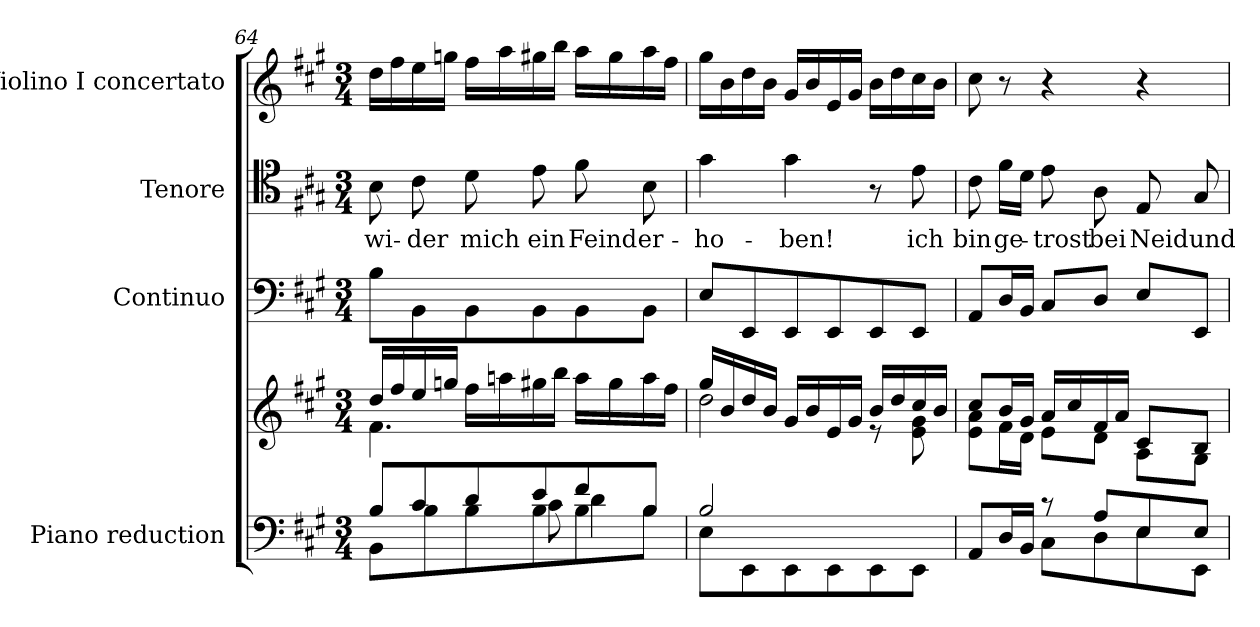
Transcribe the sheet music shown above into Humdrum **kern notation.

**kern	**kern	**kern	**kern	**text	**kern
*part4	*part4	*part3	*part2	*part2	*part1
*staff5	*staff4	*staff3	*staff2	*staff2	*staff1
*I"Piano reduction	*	*I"Continuo	*I"Tenore	*	*I"Violino I concertato
*I'Pno	*	*	*	*	*I'Vln
*clefF4	*clefG2	*clefF4	*clefC4	*	*clefG2
*k[f#c#g#]	*k[f#c#g#]	*k[f#c#g#]	*k[f#c#g#]	*	*k[f#c#g#]
*M3/4	*M3/4	*M3/4	*M3/4	*	*M3/4
=64	=64	=64	=64	=64	=64
*^	*^	*	*	*	*
*	*^	*	*	*	*	*	*
!	!	!	!	!	!	!	!LO:LY:b	!
8B/L	8BB\L	4.ryy	16dd/LL	4.f#\	8B\L	8B\	wi-	16dd\LL
.	.	.	16ff#/	.	.	.	.	16ff#\
!	!	!	!	!	!	!	!LO:LY:b	!
8c#/	8B\	.	16ee/	.	8BB\	8c#\	-der	16ee\
.	.	.	16ggn/JJ	.	.	.	.	16ggn\JJ
!	!	!	!	!	!	!	!LO:LY:b	!
8d/	8B\	.	16ff#\LL	.	8BB\	8d\	mich	16ff#\LL
.	.	.	16aan\	.	.	.	.	16aa\
!	!	!	!	!	!	!	!LO:LY:b	!
8e/	8B\	8c#\	16gg#X\	4.ryy	8BB\	8e\	ein	16gg#X\
.	.	.	16bb\JJ	.	.	.	.	16bb\JJ
!	!	!	!	!	!	!	!LO:LY:b	!
8f#/	8B\	4d\	16aa\LL	.	8BB\	8f#\	Feind	16aa\LL
.	.	.	16gg#\	.	.	.	.	16gg#\
!	!	!	!	!	!	!	!LO:LY:b	!
8B/J	8B\J	.	16aa\	.	8BB\J	8B\	er-	16aa\
.	.	.	16ff#\JJ	.	.	.	.	16ff#\JJ
*	*v	*v	*	*	*	*	*	*
=65	=65	=65	=65	=65	=65	=65	=65
!	!	!	!	!	!	!LO:LY:b	!
2B/	8E\L	16gg#/LL	2dd\	8E/L	4g#\	-ho-	16gg#\LL
.	.	16b/	.	.	.	.	16b\
.	8EE\	16dd/	.	8EE/	.	.	16dd\
.	.	16b/JJ	.	.	.	.	16b\JJ
!	!	!	!	!	!	!LO:LY:b	!
.	8EE\	16g#/LL	.	8EE/	4g#\	-ben!	16g#/LL
.	.	16b/	.	.	.	.	16b/
.	8EE\	16e/	.	8EE/	.	.	16e/
.	.	16g#/JJ	.	.	.	.	16g#/JJ
4ryy	8EE\	16b/LL	8r	8EE/	8r	.	16b\LL
.	.	16dd/	.	.	.	.	16dd\
!	!	!	!	!	!	!LO:LY:b	!
.	8EE\J	16cc#/	8e\ 8g#\	8EE/J	8e\	ich	16cc#\
.	.	16b/JJ	.	.	.	.	16b\JJ
=66	=66	=66	=66	=66	=66	=66	=66
!	!	!	!	!	!	!LO:LY:b	!
4ryy	8AA/L	8cc#/L	8e\ 8a\L	8AA/L	8c#\	bin	8cc#\
!	!	!	!	!	!	!LO:LY:b	!
.	16D/L	16b/L	16f#\L	16D/L	16f#\LL	ge-	8r
.	16BB/JJ	16g#/JJ	16d\JJ	16BB/JJ	16d\JJ	.	.
!	!	!	!	!	!	!LO:LY:b	!
8r	8C#\L	16a/LL	8e\L	8C#/L	8e\	-trost	4r
.	.	16cc#/	.	.	.	.	.
!	!	!	!	!	!	!LO:LY:b	!
8A/L	8D\	16f#/	8d\J	8D/J	8A\	bei	.
.	.	16a/JJ	.	.	.	.	.
!	!	!	!	!	!	!LO:LY:b	!
8E/	8E\	8c#/L	8A\L	8E/L	8E/	Neid	4r
!	!	!	!	!	!	!LO:LY:b	!
8E/J	8EE\J	8B/J	8G#\J	8EE/J	8G#/	und	.
*v	*v	*	*	*	*	*	*
*	*v	*v	*	*	*	*
=	=	=	=	=	=
*-	*-	*-	*-	*-	*-
